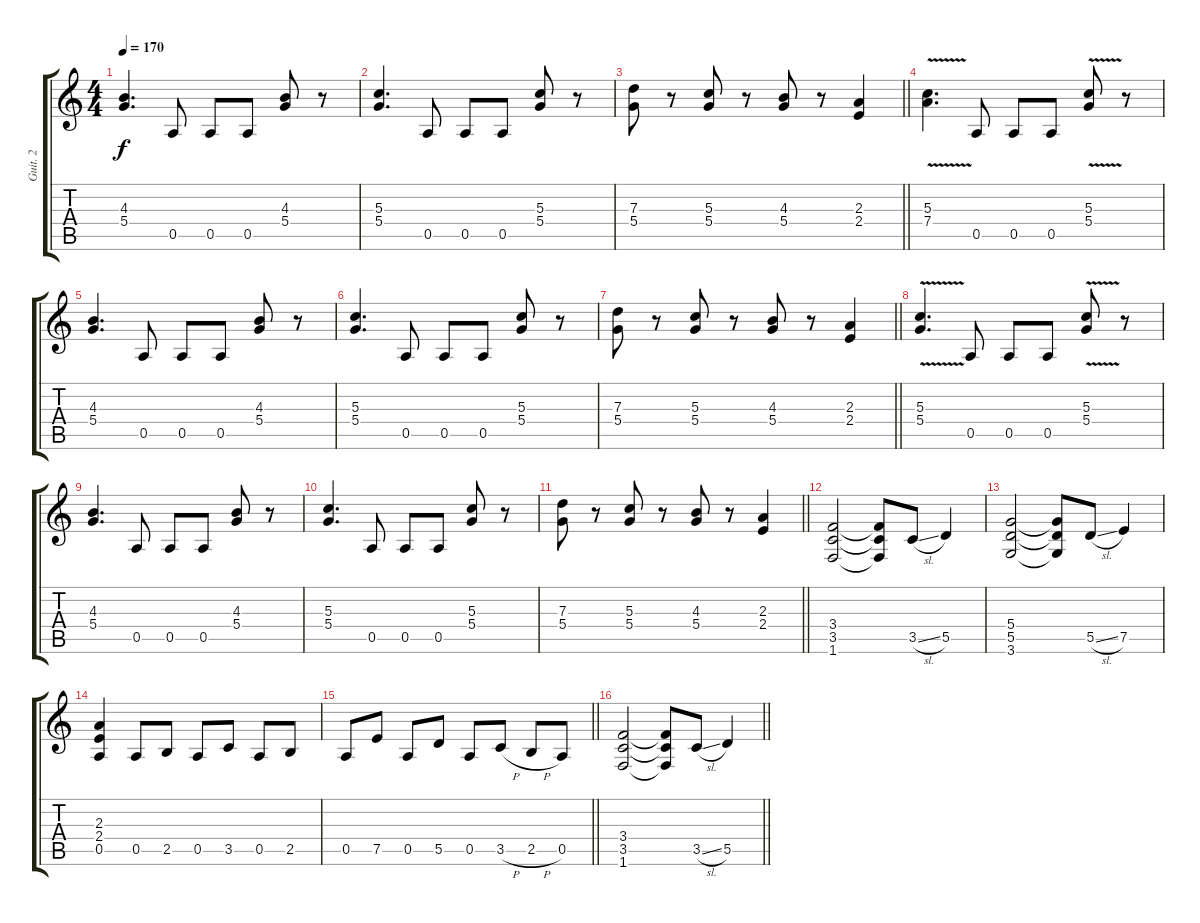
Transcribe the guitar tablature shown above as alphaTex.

\track ("Guit. 2" "Guit. 2") {instrument distortionguitar}
\staff {score tabs}
\tuning (E4 B3 G3 D3 A2 E2) {hide}
\ts (4 4)
\tempo 170
\clef g2
\ks c
(4.3 5.4).4{d dy f} 0.5.8 0.5.8 0.5.8 (4.3 5.4).8 r.8 |
(5.3 5.4).4{d} 0.5.8 0.5.8 0.5.8 (5.3 5.4).8 r.8 |
\barLineRight lightlight
(7.3 5.4).8 r.8 (5.3 5.4).8 r.8 (4.3 5.4).8 r.8 (2.3 2.4).4 |
(5.3{v} 7.4).4{d} 0.5.8 0.5.8 0.5.8 (5.3{v} 5.4).8 r.8 |
(4.3 5.4).4{d} 0.5.8 0.5.8 0.5.8 (4.3 5.4).8 r.8 |
(5.3 5.4).4{d} 0.5.8 0.5.8 0.5.8 (5.3 5.4).8 r.8 |
\barLineRight lightlight
(7.3 5.4).8 r.8 (5.3 5.4).8 r.8 (4.3 5.4).8 r.8 (2.3 2.4).4 |
(5.3{v} 5.4).4{d} 0.5.8 0.5.8 0.5.8 (5.3{v} 5.4).8 r.8 |
(4.3 5.4).4{d} 0.5.8 0.5.8 0.5.8 (4.3 5.4).8 r.8 |
(5.3 5.4).4{d} 0.5.8 0.5.8 0.5.8 (5.3 5.4).8 r.8 |
\barLineRight lightlight
(7.3 5.4).8 r.8 (5.3 5.4).8 r.8 (4.3 5.4).8 r.8 (2.3 2.4).4 |
(3.4 3.5 1.6).2 (3.4{t} 3.5{t} 1.6{t}).8 3.5{sl}.8 5.5.4 |
(5.4 5.5 3.6).2 (5.4{t} 5.5{t} 3.6{t}).8 5.5{sl}.8 7.5.4 |
(2.3 2.4 0.5).4 0.5.8 2.5.8 0.5.8 3.5.8 0.5.8 2.5.8 |
\barLineRight lightlight
0.5.8 7.5.8 0.5.8 5.5.8 0.5.8 3.5{h}.8 2.5{h}.8 0.5.8 |
\barLineRight lightlight
(3.4 3.5 1.6).2 (3.4{t} 3.5{t} 1.6{t}).8 3.5{sl}.8 5.5.4
